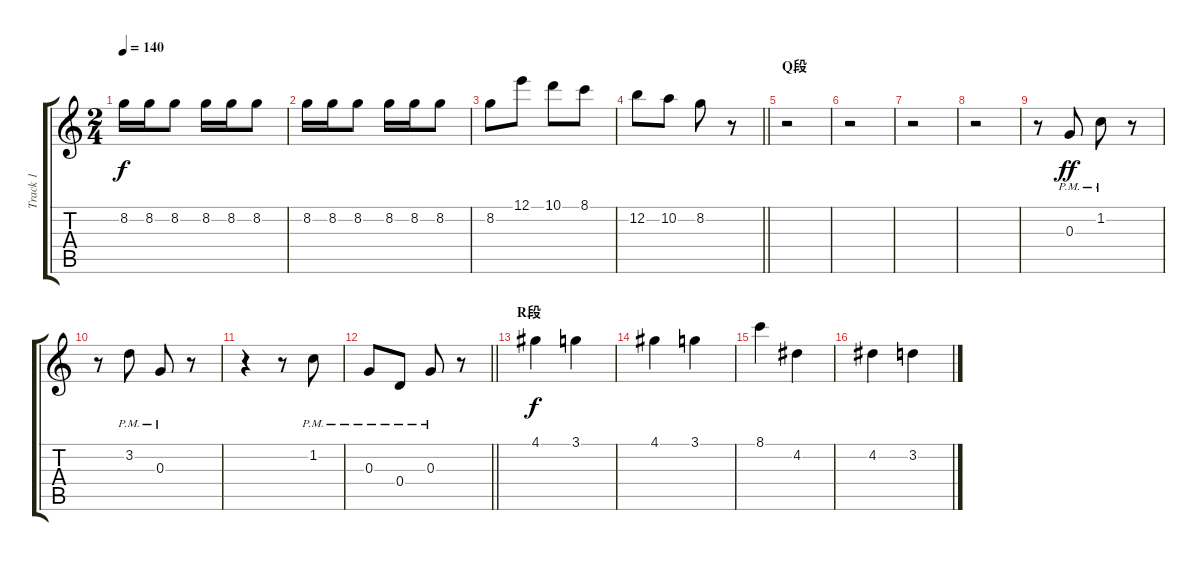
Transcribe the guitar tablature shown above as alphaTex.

\track ("Track 1" "Track 1") {instrument acousticguitarsteel}
\staff {score tabs}
\tuning (E4 B3 G3 D3 A2 E2) {hide}
\ts (2 4)
\tempo 140
\clef g2
\ks c
8.2.16{dy f} 8.2.16 8.2.8 8.2.16 8.2.16 8.2.8 |
8.2.16 8.2.16 8.2.8 8.2.16 8.2.16 8.2.8 |
8.2.8 12.1.8 10.1.8 8.1.8 |
\barLineRight lightlight
12.2.8 10.2.8 8.2.8 r.8 |
\section ("" "Q段")
r.2 |
r.2 |
r.2 |
r.2 |
r.8 0.3{pm}.8{dy ff} 1.2{pm}.8 r.8 |
r.8 3.2{pm}.8 0.3{pm}.8 r.8 |
r.4 r.8 1.2{pm}.8 |
\barLineRight lightlight
0.3{pm}.8 0.4{pm}.8 0.3{pm}.8 r.8 |
\section ("" "R段")
4.1.4{dy f} 3.1.4 |
4.1.4 3.1.4 |
8.1.4 4.2.4 |
4.2.4 3.2.4
